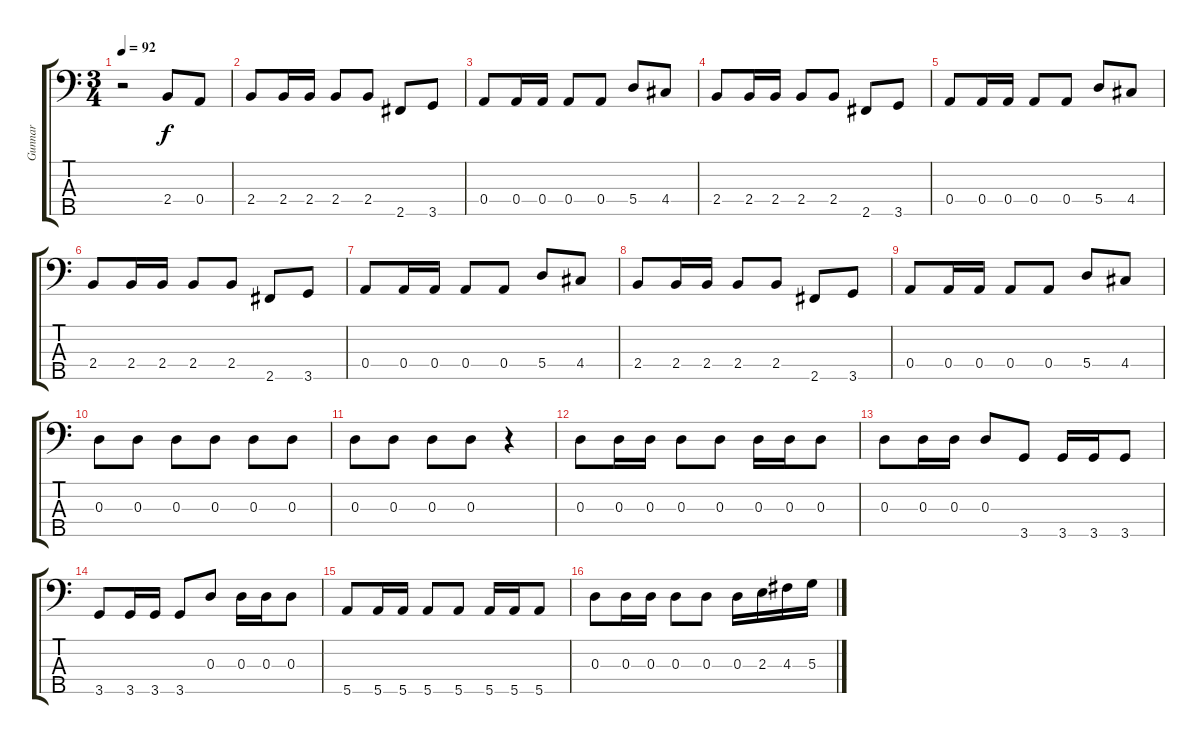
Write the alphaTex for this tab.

\track ("Gunnar" "Gunnar") {instrument electricbassfinger}
\staff {score tabs}
\tuning (B2 G2 D2 A1 E1) {hide}
\ts (3 4)
\tempo 92
\clef f4
\ks c
r.2{dy f instrument electricbassfinger} 2.4.8 0.4.8 |
2.4.8 2.4.16 2.4.16 2.4.8 2.4.8 2.5.8 3.5.8 |
0.4.8 0.4.16 0.4.16 0.4.8 0.4.8 5.4.8 4.4.8 |
2.4.8 2.4.16 2.4.16 2.4.8 2.4.8 2.5.8 3.5.8 |
0.4.8 0.4.16 0.4.16 0.4.8 0.4.8 5.4.8 4.4.8 |
2.4.8 2.4.16 2.4.16 2.4.8 2.4.8 2.5.8 3.5.8 |
0.4.8 0.4.16 0.4.16 0.4.8 0.4.8 5.4.8 4.4.8 |
2.4.8 2.4.16 2.4.16 2.4.8 2.4.8 2.5.8 3.5.8 |
0.4.8 0.4.16 0.4.16 0.4.8 0.4.8 5.4.8 4.4.8 |
0.3.8 0.3.8 0.3.8 0.3.8 0.3.8 0.3.8 |
0.3.8 0.3.8 0.3.8 0.3.8 r.4 |
0.3.8 0.3.16 0.3.16 0.3.8 0.3.8 0.3.16 0.3.16 0.3.8 |
0.3.8 0.3.16 0.3.16 0.3.8 3.5.8 3.5.16 3.5.16 3.5.8 |
3.5.8 3.5.16 3.5.16 3.5.8 0.3.8 0.3.16 0.3.16 0.3.8 |
5.5.8 5.5.16 5.5.16 5.5.8 5.5.8 5.5.16 5.5.16 5.5.8 |
0.3.8 0.3.16 0.3.16 0.3.8 0.3.8 0.3.16 2.3.16 4.3.16 5.3.16
